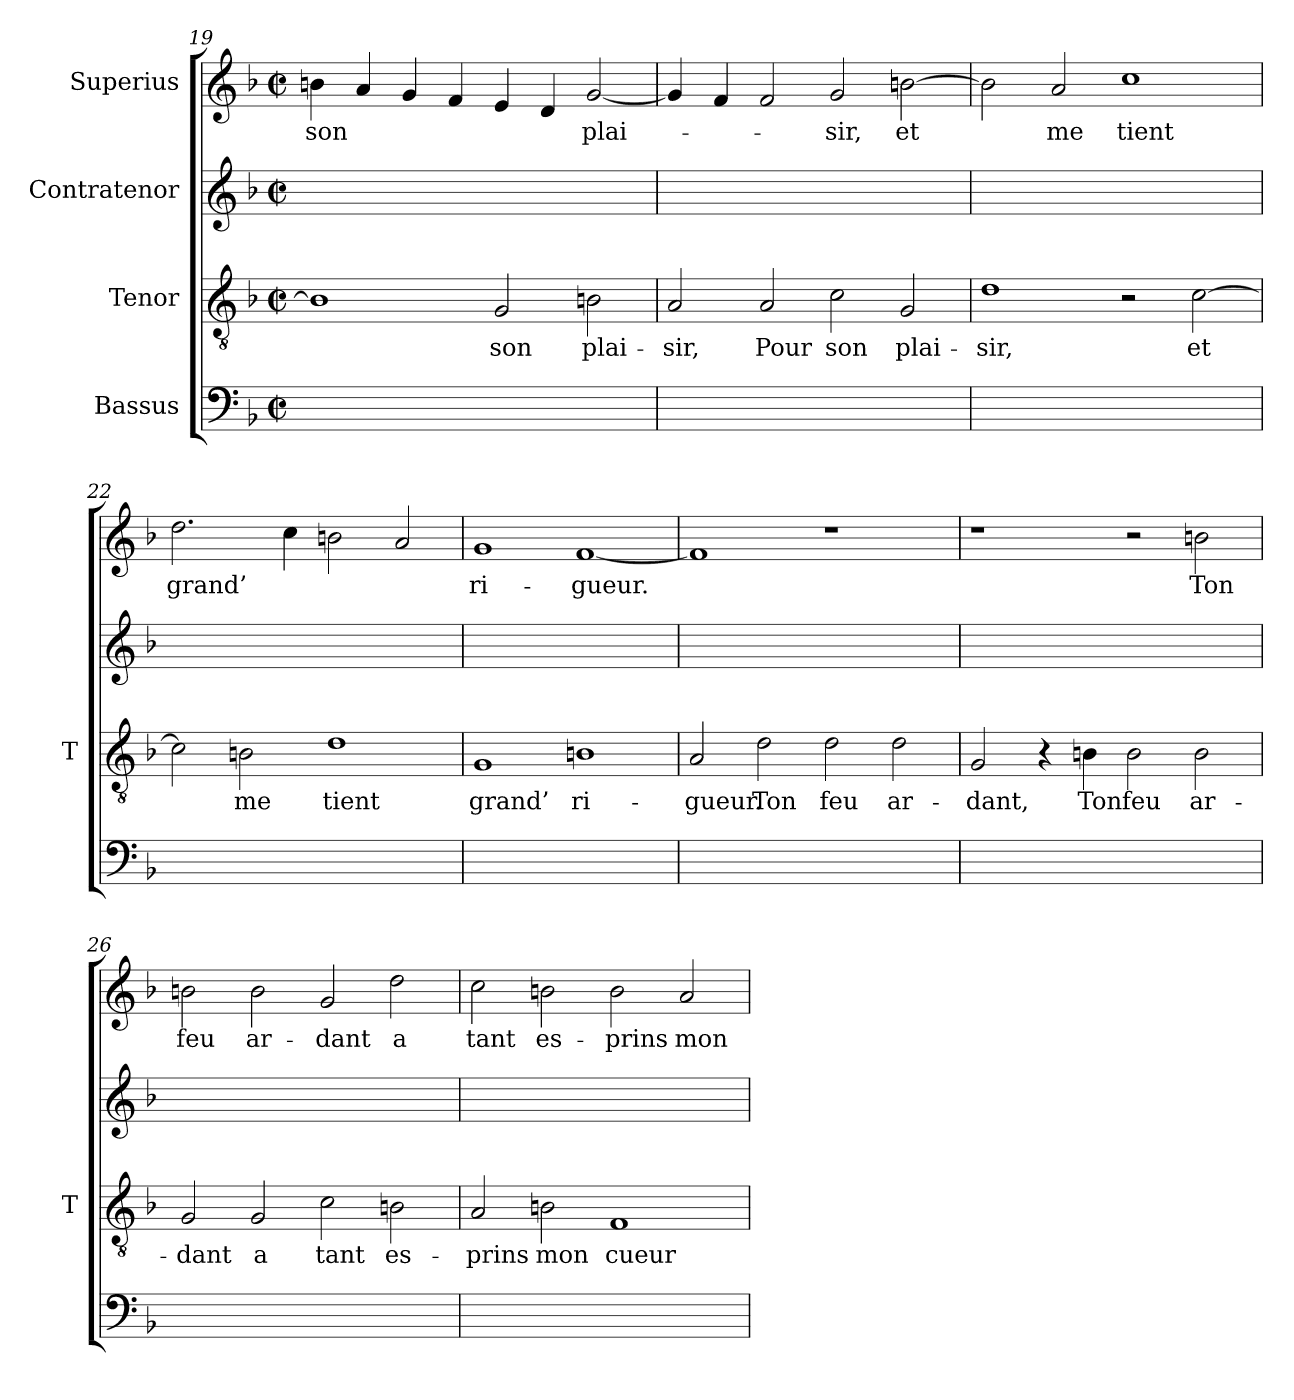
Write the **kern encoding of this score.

**kern	**kern	**text	**kern	**kern	**text
*part4	*part3	*part3	*part2	*part1	*part1
*staff4	*staff3	*staff3	*staff2	*staff1	*staff1
*I"Bassus	*I"Tenor	*	*I"Contratenor	*I"Superius	*
*	*I'T	*	*	*	*
*clefF4	*clefGv2	*	*clefG2	*clefG2	*
*k[b-]	*k[b-]	*	*k[b-]	*k[b-]	*
*F:	*F:	*	*F:	*F:	*
*M2/2	*M2/2	*	*M2/2	*M2/2	*
*met(c|)	*met(c|)	*	*met(c|)	*met(c|)	*
=19	=19	=19	=19	=19	=19
1ryy	1B]	.	1ryy	4b	-son
.	.	.	.	4a	.
.	.	.	.	4g	.
.	.	.	.	4f	.
1ryy	2G	-son	1ryy	4e	.
.	.	.	.	4d	.
.	2B	plai-	.	[2g	plai-
=20	=20	=20	=20	=20	=20
1ryy	2A	-sir,	1ryy	4g]	.
.	.	.	.	4f	.
.	2A	-Pour	.	2f	.
1ryy	2c	-son	1ryy	2g	-sir,
.	2G	plai-	.	[2b	-et
=21	=21	=21	=21	=21	=21
1ryy	1d	-sir,	1ryy	2b]	.
.	.	.	.	2a	-me
1ryy	2r	.	1ryy	1cc	-tient
.	[2c	-et	.	.	.
=22	=22	=22	=22	=22	=22
1ryy	2c]	.	1ryy	2.dd	-grand’
.	2B	-me	.	.	.
.	.	.	.	4cc	.
1ryy	1d	-tient	1ryy	2b	.
.	.	.	.	2a	.
=23	=23	=23	=23	=23	=23
1ryy	1G	-grand’	1ryy	1g	ri-
1ryy	1B	ri-	1ryy	[1f	-gueur.
=24	=24	=24	=24	=24	=24
1ryy	2A	-gueur.	1ryy	1f]	.
.	2d	-Ton	.	.	.
1ryy	2d	-feu	1ryy	1r	.
.	2d	ar-	.	.	.
=25	=25	=25	=25	=25	=25
1ryy	2G	-dant,	1ryy	1r	.
.	4r	.	.	.	.
.	4B	-Ton	.	.	.
1ryy	2B	-feu	1ryy	2r	.
.	2B	ar-	.	2b	-Ton
=26	=26	=26	=26	=26	=26
1ryy	2G	-dant	1ryy	2b	-feu
.	2G	-a	.	2b	ar-
1ryy	2c	-tant	1ryy	2g	-dant
.	2B	es-	.	2dd	-a
=27	=27	=27	=27	=27	=27
1ryy	2A	-prins	1ryy	2cc	-tant
.	2B	-mon	.	2b	es-
1ryy	1F	-cueur	1ryy	2b	-prins
.	.	.	.	2a	-mon
=	=	=	=	=	=
*-	*-	*-	*-	*-	*-
